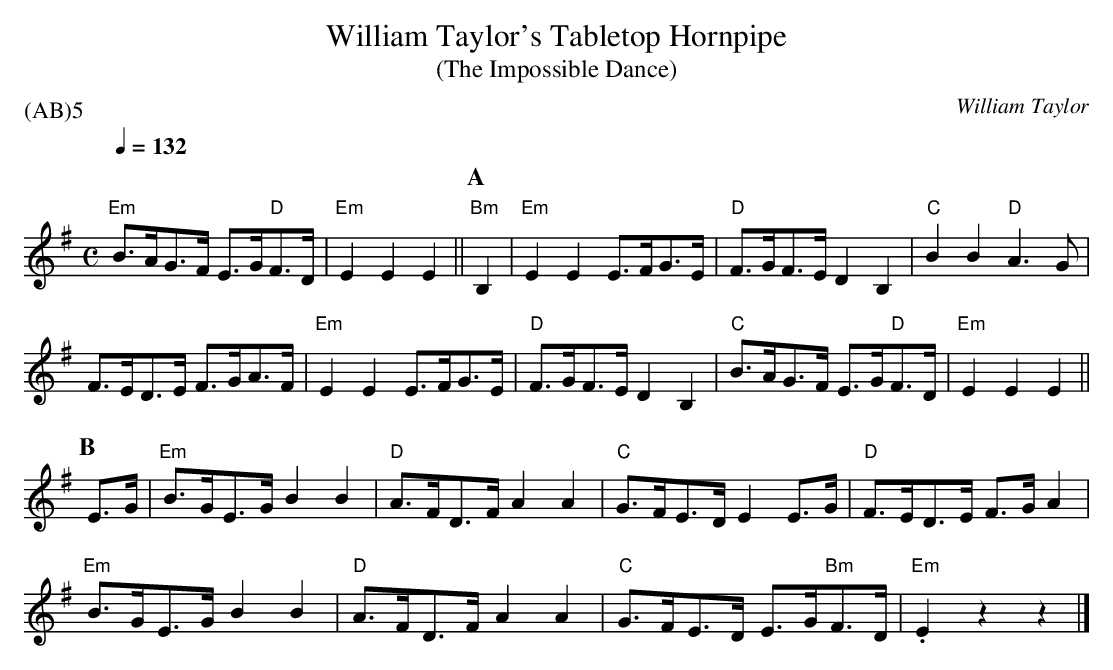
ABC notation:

X:1
T:William Taylor's Tabletop Hornpipe
T:(The Impossible Dance)
C:William Taylor
M:C
L:1/8
Q:1/4=132
P:(AB)5
K:E minor
"Em"B>AG>F E>G"D"F>D | "Em"E2 E2 E2 ||\
P:A
"Bm"B,2 | "Em"E2 E2  E>FG>E | "D"F>GF>E D2 B,2 | "C"B2 B2 "D"A3 G |
F>ED>E F>GA>F | "Em"E2 E2 E>FG>E | "D"F>GF>E D2 B,2 | "C"B>AG>F E>G"D"F>D | "Em"E2 E2 E2 ||
P:B
E>G |\
"Em"B>GE>G B2 B2 | "D"A>FD>F A2 A2 | "C"G>FE>D E2 E>G | "D"F>ED>E F>G A2 |
"Em"B>GE>G B2 B2 | "D"A>FD>F A2 A2 | "C"G>FE>D E>G"Bm"F>D | "Em".E2 z2 z2|]
